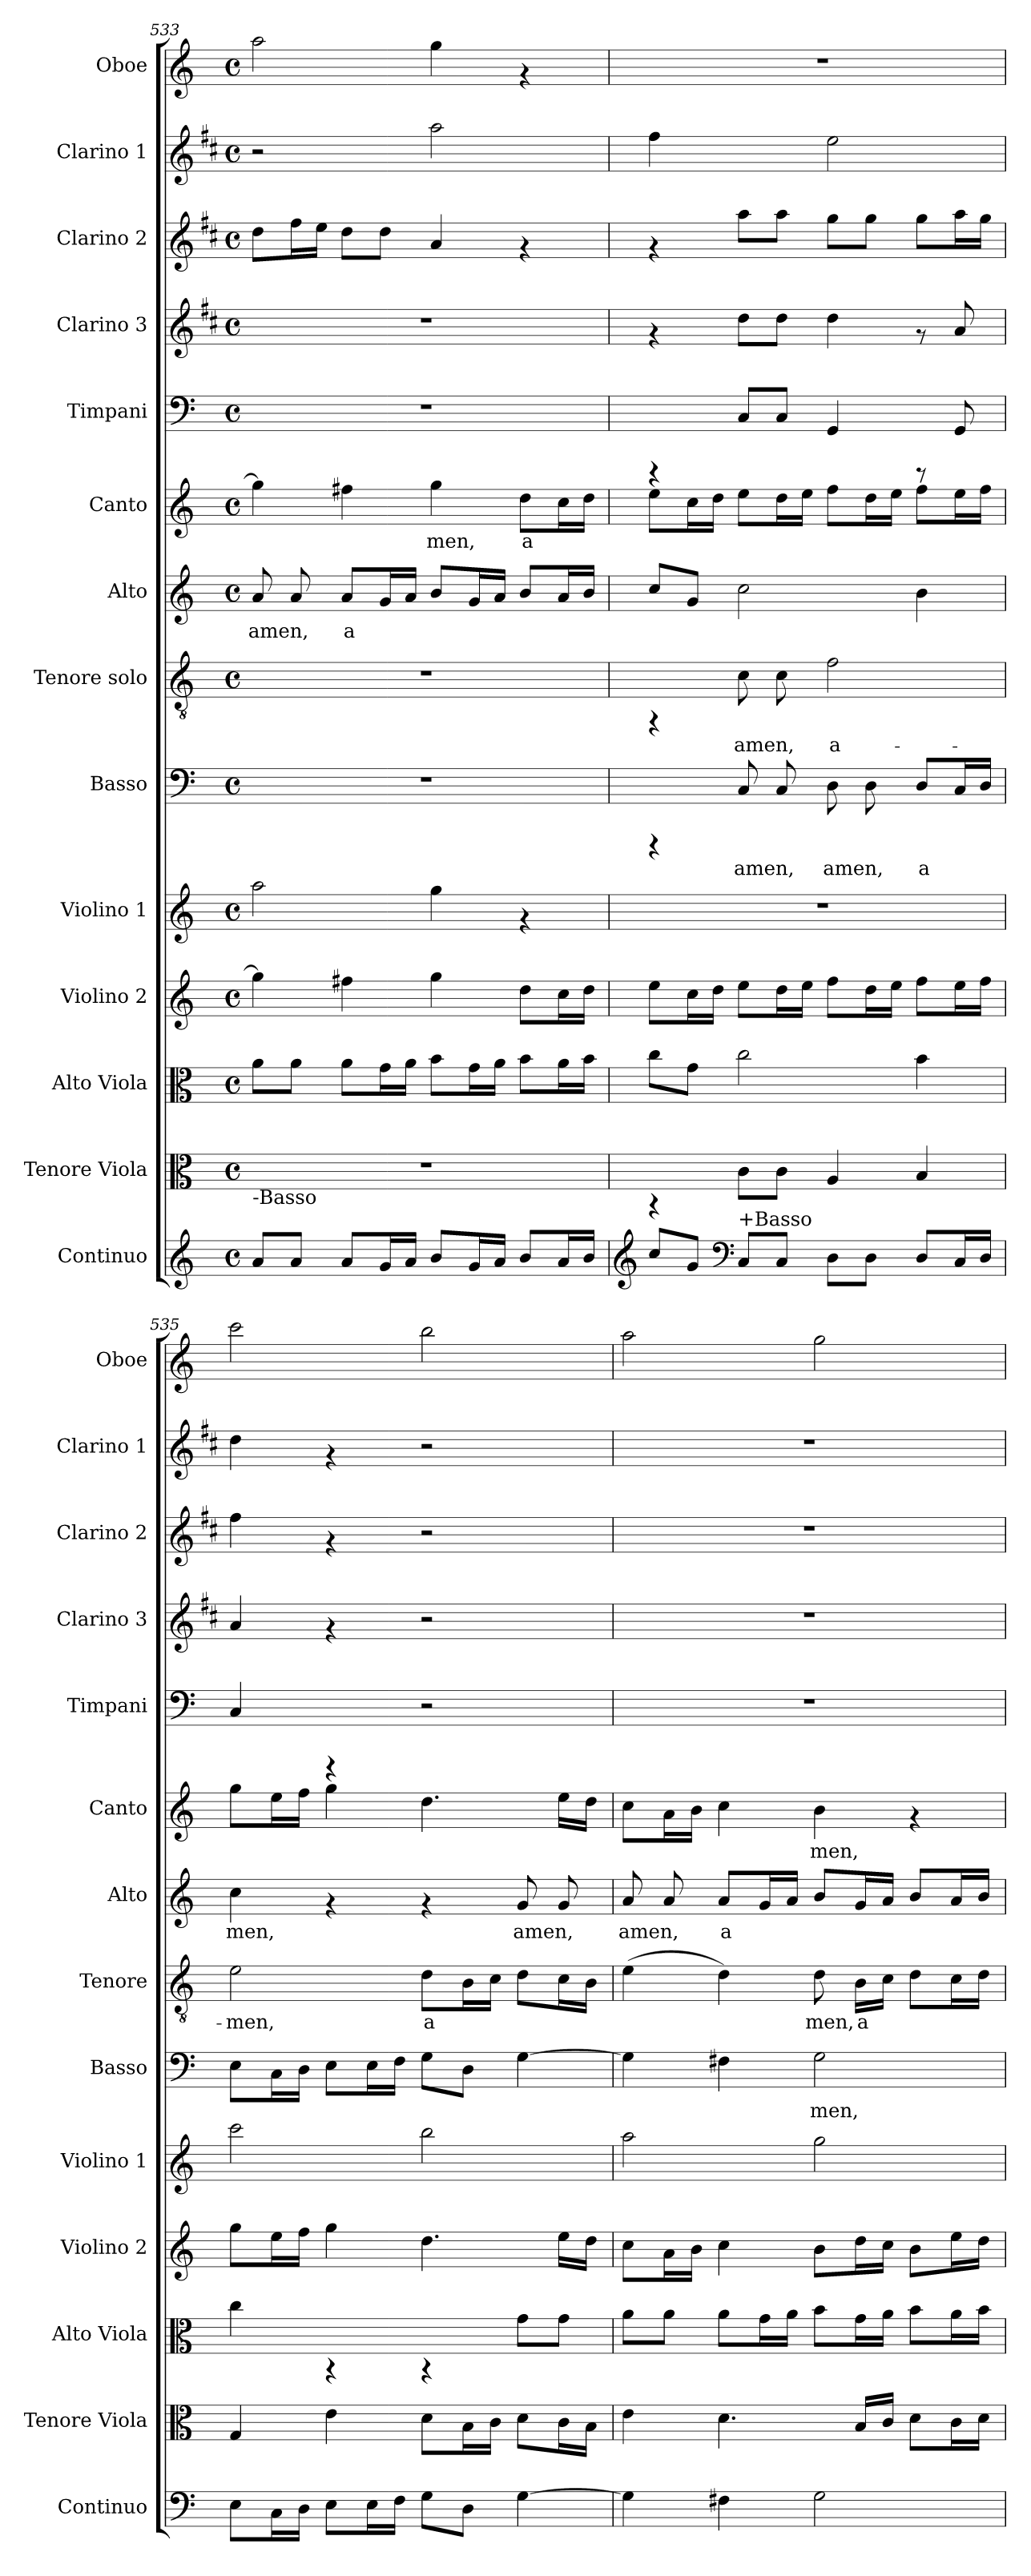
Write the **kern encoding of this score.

**kern	**kern	**kern	**kern	**kern	**kern	**text	**kern	**text	**kern	**text	**kern	**text	**kern	**kern	**kern	**kern	**kern
*part14	*part13	*part12	*part11	*part10	*part9	*part9	*part8	*part8	*part7	*part7	*part6	*part6	*part5	*part4	*part3	*part2	*part1
*staff14	*staff13	*staff12	*staff11	*staff10	*staff9	*staff9	*staff8	*staff8	*staff7	*staff7	*staff6	*staff6	*staff5	*staff4	*staff3	*staff2	*staff1
*I"Continuo	*I"Tenore Viola	*I"Alto Viola	*I"Violino 2	*I"Violino 1	*I"Basso	*	*I"Tenore solo	*	*I"Alto	*	*I"Canto	*	*I"Timpani	*I"Clarino 3	*I"Clarino 2	*I"Clarino 1	*I"Oboe
*I'Continuo	*I'Tenore Viola	*I'Alto Viola	*I'Violino 2	*I'Violino 1	*I'Basso	*	*I'Tenore	*	*I'Alto	*	*I'Canto	*	*I'Timpani	*I'Clarino 3	*I'Clarino 2	*I'Clarino 1	*I'Oboe
*clefG2	*clefC3	*clefC3	*clefG2	*clefG2	*clefF4	*	*clefGv2	*	*clefG2	*	*clefG2	*	*clefF4	*clefG2	*clefG2	*clefG2	*clefG2
*	*	*	*	*	*	*	*	*	*	*	*	*	*	*ITrd1c2	*ITrd1c2	*ITrd1c2	*
*k[]	*k[]	*k[]	*k[]	*k[]	*k[]	*	*k[]	*	*k[]	*	*k[]	*	*k[]	*k[]	*k[]	*k[]	*k[]
*C:	*C:	*C:	*C:	*C:	*C:	*	*C:	*	*C:	*	*C:	*	*C:	*C:	*C:	*C:	*C:
*M4/4	*M4/4	*M4/4	*M4/4	*M4/4	*M4/4	*	*M4/4	*	*M4/4	*	*M4/4	*	*M4/4	*M4/4	*M4/4	*M4/4	*M4/4
*met(c)	*met(c)	*met(c)	*met(c)	*met(c)	*met(c)	*	*met(c)	*	*met(c)	*	*met(c)	*	*met(c)	*met(c)	*met(c)	*met(c)	*met(c)
=533	=533	=533	=533	=533	=533	=533	=533	=533	=533	=533	=533	=533	=533	=533	=533	=533	=533
!	!LO:TX:b:t=-Basso	!	!	!	!	!	!	!	!	!	!	!	!	!	!	!	!
!	!	!	!	!	!	!	!	!	!	!LO:LY:b:cj	!	!LO:LY:b:cj	!	!	!	!	!
8a/L	1r	8a\L	4gg\]	2aa\	1r	.	1r	.	8a/	amen,	4gg\]	.	1r	1r	8cc\L	2r	2aa\
!	!	!	!	!	!	!	!	!	!	!LO:LY:b:cj	!	!	!	!	!	!	!
8a/J	.	8a\J	.	.	.	.	.	.	8a/	.	.	.	.	.	16ee\	.	.
.	.	.	.	.	.	.	.	.	.	.	.	.	.	.	16dd\J	.	.
!	!	!	!	!	!	!	!	!	!	!LO:LY:b:cj	!	!LO:LY:b:cj	!	!	!	!	!
8a/L	.	8a\L	4ff#X\	.	.	.	.	.	8a/L	a-	4ff#X\	.	.	.	8cc\L	.	.
!	!	!	!	!	!	!	!	!	!	!LO:LY:b:cj	!	!	!	!	!	!	!
16g/	.	16g\	.	.	.	.	.	.	16g/	--	.	.	.	.	8cc\J	.	.
!	!	!	!	!	!	!	!	!	!	!LO:LY:b:cj	!	!	!	!	!	!	!
16a/J	.	16a\J	.	.	.	.	.	.	16a/J	--	.	.	.	.	.	.	.
!	!	!	!	!	!	!	!	!	!	!LO:LY:b:cj	!	!LO:LY:b:cj	!	!	!	!	!
8b/L	.	8b\L	4gg\	4gg\	.	.	.	.	8b/L	--	4gg\	men,	.	.	4g/	2gg\	4gg\
!	!	!	!	!	!	!	!	!	!	!LO:LY:b:cj	!	!	!	!	!	!	!
16g/	.	16g\	.	.	.	.	.	.	16g/	--	.	.	.	.	.	.	.
!	!	!	!	!	!	!	!	!	!	!LO:LY:b:cj	!	!	!	!	!	!	!
16a/J	.	16a\J	.	.	.	.	.	.	16a/J	--	.	.	.	.	.	.	.
!	!	!	!	!	!	!	!	!	!	!LO:LY:b:cj	!	!LO:LY:b:cj	!	!	!	!	!
8b/L	.	8b\L	8dd\L	4rf	.	.	.	.	8b/L	--	8dd\L	a	.	.	4rf	.	4rf
!	!	!	!	!	!	!	!	!	!	!LO:LY:b:cj	!	!LO:LY:b:cj	!	!	!	!	!
16a/	.	16a\	16cc\	.	.	.	.	.	16a/	--	16cc\	.	.	.	.	.	.
!	!	!	!	!	!	!	!	!	!	!LO:LY:b:cj	!	!LO:LY:b:cj	!	!	!	!	!
16b/J	.	16b\J	16dd\J	.	.	.	.	.	16b/J	--	16dd\J	.	.	.	.	.	.
!!LO:PB:g=z
=534	=534	=534	=534	=534	=534	=534	=534	=534	=534	=534	=534	=534	=534	=534	=534	=534	=534
*clefG2	*	*	*	*	*	*	*	*	*	*	*	*	*	*	*	*	*
!	!	!	!	!LO:N:vis=4	!	!	!	!	!	!LO:LY:b:cj	!	!LO:LY:b:cj	!	!	!	!LO:N:vis=4	!LO:N:vis=4
8cc/L	4rAA	8cc\L	8ee\L	1r	4rCCC	.	4rFF	.	8cc/L	--	8ee\L	.	4rCCC	4rf	4rf	2ee\	1r
!	!	!	!	!	!	!	!	!	!	!LO:LY:b:cj	!	!LO:LY:b:cj	!	!	!	!	!
8g/J	.	8g\J	16cc\	.	.	.	.	.	8g/J	--	16cc\	.	.	.	.	.	.
!	!	!	!	!	!	!	!	!	!	!	!	!LO:LY:b:cj	!	!	!	!	!
.	.	.	16dd\J	.	.	.	.	.	.	.	16dd\J	.	.	.	.	.	.
*clefF4	*	*	*	*	*	*	*	*	*	*	*	*	*	*	*	*	*
!LO:TX:a:t=+Basso	!	!	!	!	!	!	!	!	!	!	!	!	!	!	!	!	!
!	!	!	!	!	!	!LO:LY:b:cj	!	!LO:LY:b	!	!LO:LY:b:cj	!	!LO:LY:b:cj	!	!	!	!	!
8C/L	8c\L	2cc\	8ee\L	.	8C/	amen,	8c\	amen,	2cc\	--	8ee\L	.	8C/L	8cc\L	8gg\L	.	.
!	!	!	!	!	!	!LO:LY:b:cj	!	!LO:LY:b	!	!	!	!LO:LY:b:cj	!	!	!	!	!
8C/J	8c\J	.	16dd\	.	8C/	.	8c\	.	.	.	16dd\	.	8C/J	8cc\J	8gg\J	.	.
!	!	!	!	!	!	!	!	!	!	!	!	!LO:LY:b:cj	!	!	!	!	!
.	.	.	16ee\J	.	.	.	.	.	.	.	16ee\J	.	.	.	.	.	.
!	!	!	!	!	!	!LO:LY:b:cj	!	!LO:LY:b	!	!	!	!LO:LY:b:cj	!	!	!	!	!
8D\L	4A/	.	8ff\L	.	8D\	amen,	2f\	a-	.	.	8ff\L	.	4GG/	4cc\	8ff\L	2dd\	.
!	!	!	!	!	!	!LO:LY:b:cj	!	!	!	!	!	!LO:LY:b:cj	!	!	!	!	!
8D\J	.	.	16dd\	.	8D\	.	.	.	.	.	16dd\	.	.	.	8ff\J	.	.
!	!	!	!	!	!	!	!	!	!	!	!	!LO:LY:b:cj	!	!	!	!	!
.	.	.	16ee\J	.	.	.	.	.	.	.	16ee\J	.	.	.	.	.	.
!	!	!	!	!	!	!LO:LY:b:cj	!	!	!	!LO:LY:b:cj	!	!LO:LY:b:cj	!	!	!	!	!
8D/L	4B/	4b\	8ff\L	.	8D/L	a-	.	.	4b\	--	8ff\L	.	8rCCC	8rf	8ff\L	.	.
!	!	!	!	!	!	!LO:LY:b:cj	!	!	!	!	!	!LO:LY:b:cj	!	!	!	!	!
16C/	.	.	16ee\	.	16C/	--	.	.	.	.	16ee\	.	8GG/	8g/	16gg\	.	.
!	!	!	!	!	!	!LO:LY:b:cj	!	!	!	!	!	!LO:LY:b:cj	!	!	!	!	!
16D/J	.	.	16ff\J	.	16D/J	--	.	.	.	.	16ff\J	.	.	.	16ff\J	.	.
=535	=535	=535	=535	=535	=535	=535	=535	=535	=535	=535	=535	=535	=535	=535	=535	=535	=535
!	!	!	!	!	!	!LO:LY:b:cj	!	!LO:LY:b	!	!LO:LY:b:cj	!	!LO:LY:b:cj	!	!	!	!	!
8E\L	4G/	4cc\	8gg\L	2ccc\	8E\L	--	2e\	-men,	4cc\	-men,	8gg\L	.	4C/	4g/	4ee\	4cc\	2ccc\
!	!	!	!	!	!	!LO:LY:b:cj	!	!	!	!	!	!LO:LY:b:cj	!	!	!	!	!
16C\	.	.	16ee\	.	16C\	--	.	.	.	.	16ee\	.	.	.	.	.	.
!	!	!	!	!	!	!LO:LY:b:cj	!	!	!	!	!	!LO:LY:b:cj	!	!	!	!	!
16D\J	.	.	16ff\J	.	16D\J	--	.	.	.	.	16ff\J	.	.	.	.	.	.
!	!	!	!	!	!	!LO:LY:b:cj	!	!	!	!	!	!LO:LY:b:cj	!	!	!	!	!
8E\L	4e\	4rAA	4gg\	.	8E\L	--	.	.	4rf	.	4gg\	.	4rCCC	4rf	4rf	4rf	.
!	!	!	!	!	!	!LO:LY:b:cj	!	!	!	!	!	!	!	!	!	!	!
16E\	.	.	.	.	16E\	--	.	.	.	.	.	.	.	.	.	.	.
!	!	!	!	!	!	!LO:LY:b:cj	!	!	!	!	!	!	!	!	!	!	!
16F\J	.	.	.	.	16F\J	--	.	.	.	.	.	.	.	.	.	.	.
!	!	!	!	!	!	!LO:LY:b:cj	!	!LO:LY:b	!	!	!	!LO:LY:b:cj	!	!	!	!	!
8G\L	8d\L	4rAA	4.dd\	2bb\	8G\L	--	8d\L	a-	4rf	.	4.dd\	.	2r	2r	2r	2r	2bb\
!	!	!	!	!	!	!LO:LY:b:cj	!	!LO:LY:b	!	!	!	!	!	!	!	!	!
8D\J	16B\	.	.	.	8D\J	--	16B\	--	.	.	.	.	.	.	.	.	.
!	!	!	!	!	!	!	!	!LO:LY:b	!	!	!	!	!	!	!	!	!
.	16c\J	.	.	.	.	.	16c\J	--	.	.	.	.	.	.	.	.	.
!	!	!	!	!	!	!LO:LY:b:cj	!	!LO:LY:b	!	!LO:LY:b:cj	!	!	!	!	!	!	!
[>4G\	8d\L	8g\L	.	.	[>4G\	--	8d\L	--	8g/	amen,	.	.	.	.	.	.	.
!	!	!	!	!	!	!	!	!LO:LY:b	!	!LO:LY:b:cj	!	!LO:LY:b:cj	!	!	!	!	!
.	16c\	8g\J	16ee\L	.	.	.	16c\	--	8g/	.	16ee\L	.	.	.	.	.	.
!	!	!	!	!	!	!	!	!LO:LY:b	!	!	!	!LO:LY:b:cj	!	!	!	!	!
.	16B\J	.	16dd\J	.	.	.	16B\J	--	.	.	16dd\J	.	.	.	.	.	.
=536	=536	=536	=536	=536	=536	=536	=536	=536	=536	=536	=536	=536	=536	=536	=536	=536	=536
!	!	!	!	!	!	!LO:LY:b:cj	!	!LO:LY:b	!	!LO:LY:b:cj	!	!LO:LY:b:cj	!	!	!	!	!
4G\]	4e\	8a\L	8cc\L	2aa\	4G\]	--	(>4e\	--	8a/	amen,	8cc\L	.	1r	1r	1r	1r	2aa\
!	!	!	!	!	!	!	!	!	!	!LO:LY:b:cj	!	!LO:LY:b:cj	!	!	!	!	!
.	.	8a\J	16a\	.	.	.	.	.	8a/	.	16a\	.	.	.	.	.	.
!	!	!	!	!	!	!	!	!	!	!	!	!LO:LY:b:cj	!	!	!	!	!
.	.	.	16b\J	.	.	.	.	.	.	.	16b\J	.	.	.	.	.	.
!	!	!	!	!	!	!LO:LY:b:cj	!	!LO:LY:b	!	!LO:LY:b:cj	!	!LO:LY:b:cj	!	!	!	!	!
4F#\	4.d\	8a\L	4cc\	.	4F#X\	--	4d\)	--	8a/L	a	4cc\	.	.	.	.	.	.
!	!	!	!	!	!	!	!	!	!	!LO:LY:b:cj	!	!	!	!	!	!	!
.	.	16g\	.	.	.	.	.	.	16g/	.	.	.	.	.	.	.	.
!	!	!	!	!	!	!	!	!	!	!LO:LY:b:cj	!	!	!	!	!	!	!
.	.	16a\J	.	.	.	.	.	.	16a/J	.	.	.	.	.	.	.	.
!	!	!	!	!	!	!LO:LY:b:cj	!	!LO:LY:b	!	!LO:LY:b:cj	!	!LO:LY:b:cj	!	!	!	!	!
2G\	.	8b\L	8b\L	2gg\	2G\	-men,	8d\	-men,	8b/L	.	4b\	men,	.	.	.	.	2gg\
!	!	!	!	!	!	!	!	!LO:LY:b	!	!LO:LY:b:cj	!	!	!	!	!	!	!
.	16B/L	16g\	16dd\	.	.	.	16B\L	a-	16g/	.	.	.	.	.	.	.	.
!	!	!	!	!	!	!	!	!LO:LY:b	!	!LO:LY:b:cj	!	!	!	!	!	!	!
.	16c/J	16a\J	16cc\J	.	.	.	16c\J	--	16a/J	.	.	.	.	.	.	.	.
!	!	!	!	!	!	!	!	!LO:LY:b	!	!LO:LY:b:cj	!	!	!	!	!	!	!
.	8d\L	8b\L	8b\L	.	.	.	8d\L	--	8b/L	.	4rf	.	.	.	.	.	.
!	!	!	!	!	!	!	!	!LO:LY:b	!	!LO:LY:b:cj	!	!	!	!	!	!	!
.	16c\	16a\	16ee\	.	.	.	16c\	--	16a/	.	.	.	.	.	.	.	.
!	!	!	!	!	!	!	!	!LO:LY:b	!	!LO:LY:b:cj	!	!	!	!	!	!	!
.	16d\J	16b\J	16dd\J	.	.	.	16d\J	--	16b/J	.	.	.	.	.	.	.	.
=	=	=	=	=	=	=	=	=	=	=	=	=	=	=	=	=	=
*-	*-	*-	*-	*-	*-	*-	*-	*-	*-	*-	*-	*-	*-	*-	*-	*-	*-
